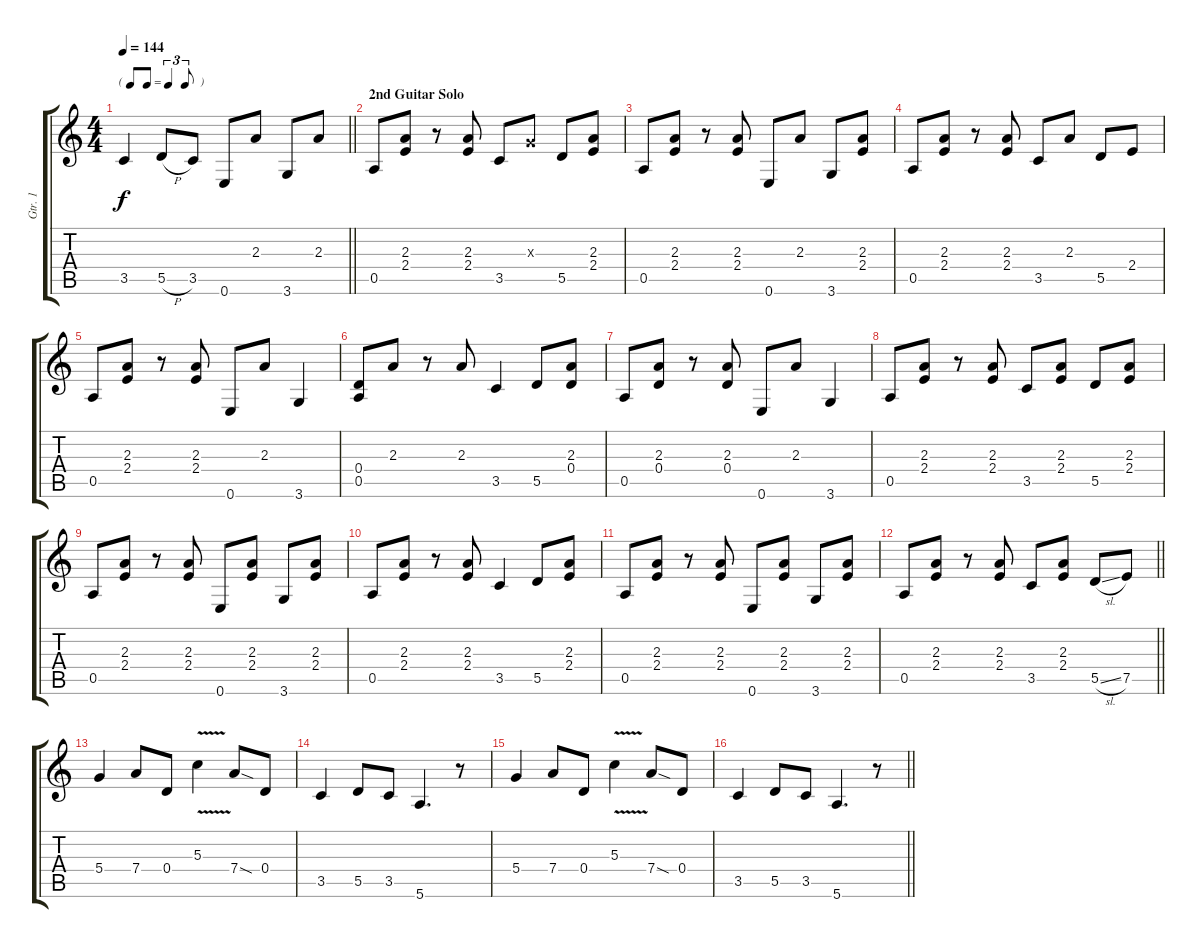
\track ("Gtr. 1" "Gtr. 1") {instrument electricguitarclean}
\staff {score tabs}
\tuning (E4 B3 G3 D3 A2 E2) {hide}
\ts (4 4)
\tf triplet8th
\tempo 144
\clef g2
\barLineRight lightlight
\ks c
3.5.4{dy f} 5.5{h}.8 3.5.8 0.6.8 2.3.8 3.6.8 2.3.8 |
\section ("" "2nd Guitar Solo")
0.5.8 (2.3 2.4).8 r.8 (2.3 2.4).8 3.5.8 0.3{x}.8 5.5.8 (2.3 2.4).8 |
0.5.8 (2.3 2.4).8 r.8 (2.3 2.4).8 0.6.8 2.3.8 3.6.8 (2.3 2.4).8 |
0.5.8 (2.3 2.4).8 r.8 (2.3 2.4).8 3.5.8 2.3.8 5.5.8 2.4.8 |
0.5.8 (2.3 2.4).8 r.8 (2.3 2.4).8 0.6.8 2.3.8 3.6.4 |
(0.4 0.5).8 2.3.8 r.8 2.3.8 3.5.4 5.5.8 (2.3 0.4).8 |
0.5.8 (2.3 0.4).8 r.8 (2.3 0.4).8 0.6.8 2.3.8 3.6.4 |
0.5.8 (2.3 2.4).8 r.8 (2.3 2.4).8 3.5.8 (2.3 2.4).8 5.5.8 (2.3 2.4).8 |
0.5.8 (2.3 2.4).8 r.8 (2.3 2.4).8 0.6.8 (2.3 2.4).8 3.6.8 (2.3 2.4).8 |
0.5.8 (2.3 2.4).8 r.8 (2.3 2.4).8 3.5.4 5.5.8 (2.3 2.4).8 |
0.5.8 (2.3 2.4).8 r.8 (2.3 2.4).8 0.6.8 (2.3 2.4).8 3.6.8 (2.3 2.4).8 |
\barLineRight lightlight
0.5.8 (2.3 2.4).8 r.8 (2.3 2.4).8 3.5.8 (2.3 2.4).8 5.5{sl}.8 7.5.8 |
5.4.4 7.4.8 0.4.8 5.3{v}.4 7.4{sod}.8 0.4.8 |
3.5.4 5.5.8 3.5.8 5.6.4{d} r.8 |
5.4.4 7.4.8 0.4.8 5.3{v}.4 7.4{sod}.8 0.4.8 |
\barLineRight lightlight
3.5.4 5.5.8 3.5.8 5.6.4{d} r.8
